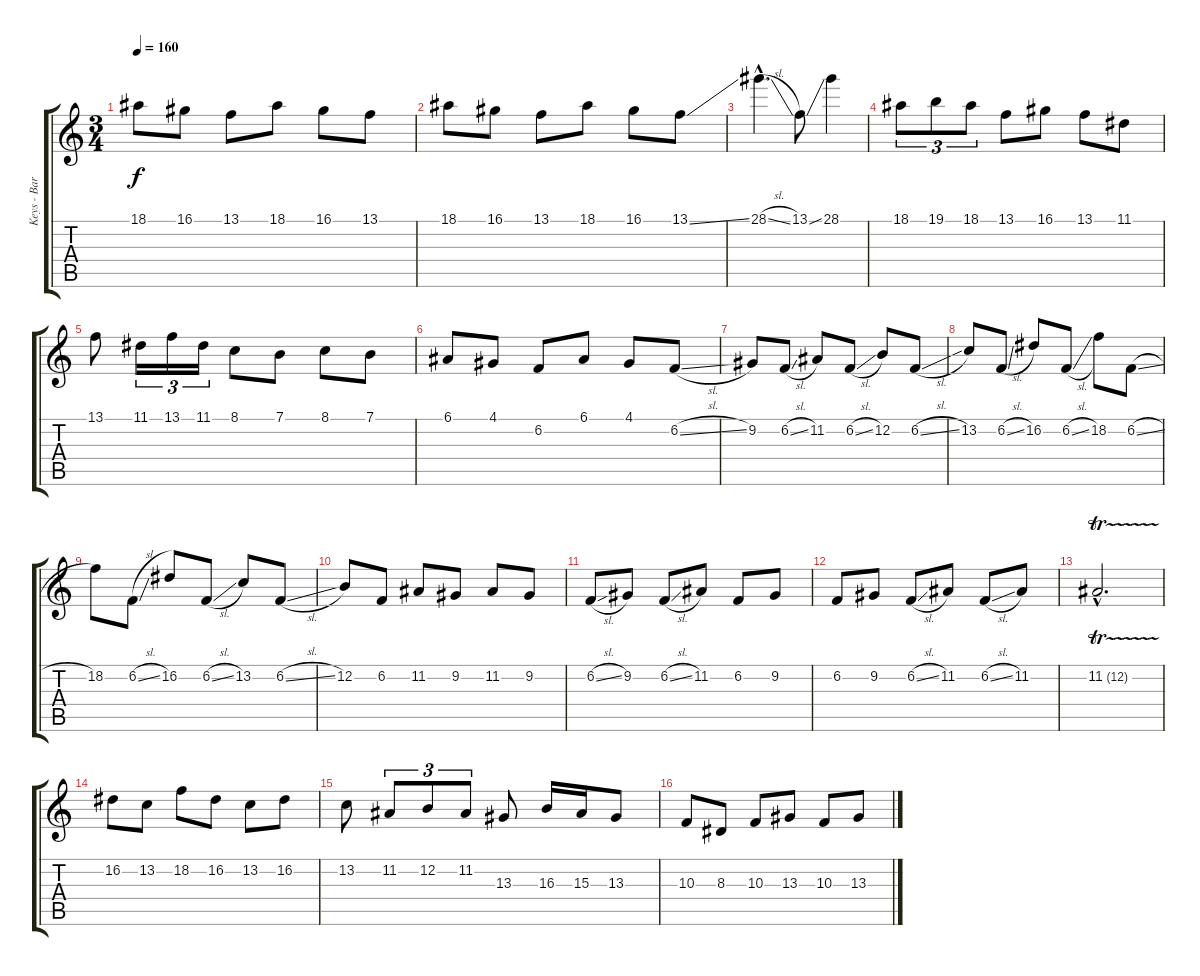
\track ("Keys - Bardens" "Keys - Bar") {instrument recorder}
\staff {score tabs}
\tuning (E4 B3 G3 D3 A2 E2) {hide}
\ts (3 4)
\tempo 160
\clef g2
\ks c
18.1.8{dy f volume 16 instrument drawbarorgan} 16.1.8 13.1.8 18.1.8 16.1.8 13.1.8 |
18.1.8 16.1.8 13.1.8 18.1.8 16.1.8 13.1{ss}.8 |
28.1{sl hac}.4{d} 13.1{ss}.8 28.1.4 |
18.1.8{tu (3 2) volume 16 instrument drawbarorgan} 19.1.8{tu (3 2)} 18.1.8{tu (3 2)} 13.1.8 16.1.8 13.1.8 11.1.8 |
13.1.8{volume 16 instrument drawbarorgan} 11.1.16{tu (3 2)} 13.1.16{tu (3 2)} 11.1.16{tu (3 2)} 8.1.8 7.1.8 8.1.8 7.1.8 |
6.1.8 4.1.8 6.2.8 6.1.8 4.1.8 6.2{sl}.8 |
9.2.8 6.2{sl}.8 11.2.8 6.2{sl}.8 12.2.8 6.2{sl}.8 |
13.2.8 6.2{sl}.8 16.2.8 6.2{sl}.8 18.2.8 6.2{sl}.8 |
18.2.8 6.2{sl}.8 16.2.8 6.2{sl}.8 13.2.8 6.2{sl}.8 |
12.2.8 6.2.8 11.2.8 9.2.8 11.2.8 9.2.8 |
6.2{sl}.8 9.2.8 6.2{sl}.8 11.2.8 6.2.8 9.2.8 |
6.2.8 9.2.8 6.2{sl}.8 11.2.8 6.2{sl}.8 11.2.8 |
11.2{tr (12 16) hac}.2{d instrument drawbarorgan} |
16.2.8 13.2.8 18.2.8 16.2.8 13.2.8 16.2.8 |
13.2.8 11.2.8{tu (3 2)} 12.2.8{tu (3 2)} 11.2.8{tu (3 2)} 13.3.8 16.3.16 15.3.16 13.3.8 |
10.3.8 8.3.8 10.3.8 13.3.8 10.3.8 13.3.8
